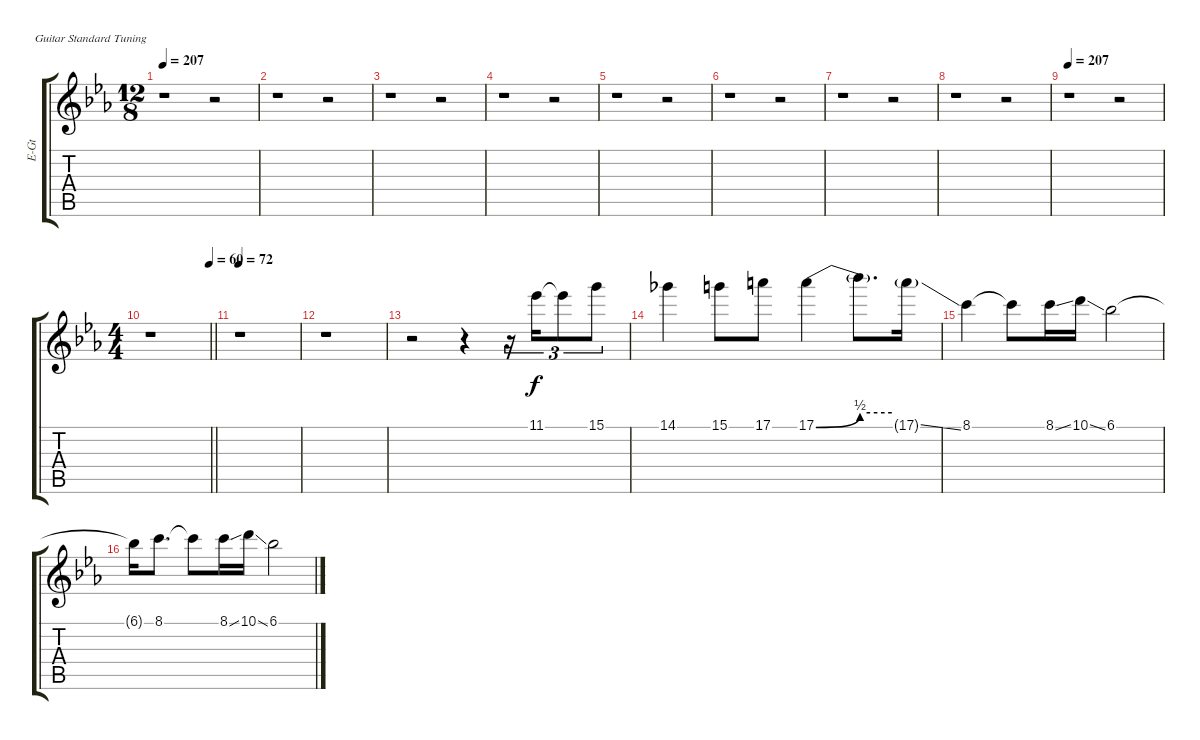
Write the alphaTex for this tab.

\bracketExtendMode groupsimilarinstruments
\otherSystemsTrackNameOrientation horizontal
\track ("Gtr 1" "E-Gt") {instrument distortionguitar}
\staff {score tabs}
\tuning (E4 B3 G3 D3 A2 E2)
\ts (12 8)
\tempo 207
\clef g2
\ks eb
r.1{dy f beam Down} r.2{beam Down} |
r.1{beam Down} r.2{beam Down} |
r.1{beam Down} r.2{beam Down} |
r.1{beam Down} r.2{beam Down} |
r.1{beam Down} r.2{beam Down} |
r.1{beam Down} r.2{beam Down} |
r.1{beam Down} r.2{beam Down} |
r.1{beam Down} r.2{beam Down} |
\tempo 207
r.1{beam Down} r.2{beam Down} |
\ts (4 4)
\tempo (60 1)
\barLineRight lightlight
r.1{beam Down} |
\tempo 72
r.1{beam Down} |
r.1{beam Down} |
r.2{beam Down} r.4{beam Down} r.16{tu (3 2) beam Down} 11.1{acc b}.16{tu (3 2) beam Down} 11.1{t acc b}.8{tu (3 2) beam Down} 15.1{acc forcenatural}.8{tu (3 2) beam Down} |
14.1{acc b}.4{beam Down} 15.1{acc forcenatural}.8{beam Down} 17.1{acc forcenatural}.8{beam Down} 17.1{be (bend 0 0 60 2) acc forcenatural}.4{beam Down} 17.1{be (hold 0 2 60 2) t}.8{d beam Down} 17.1{ss g acc forcenatural}.16{beam Down} |
8.1{acc forcenatural}.4{beam Down} 8.1{t acc forcenatural}.8{beam Down} 8.1{ss acc forcenatural}.16{beam Down} 10.1{ss acc forcenatural}.16{beam Down} 6.1{acc b}.2{beam Down} |
6.1{t acc b}.16{beam Down} 8.1{acc forcenatural}.8{d beam Down} 8.1{t acc forcenatural}.8{beam Down} 8.1{ss acc forcenatural}.16{beam Down} 10.1{ss acc forcenatural}.16{beam Down} 6.1{acc b}.2{beam Down}
